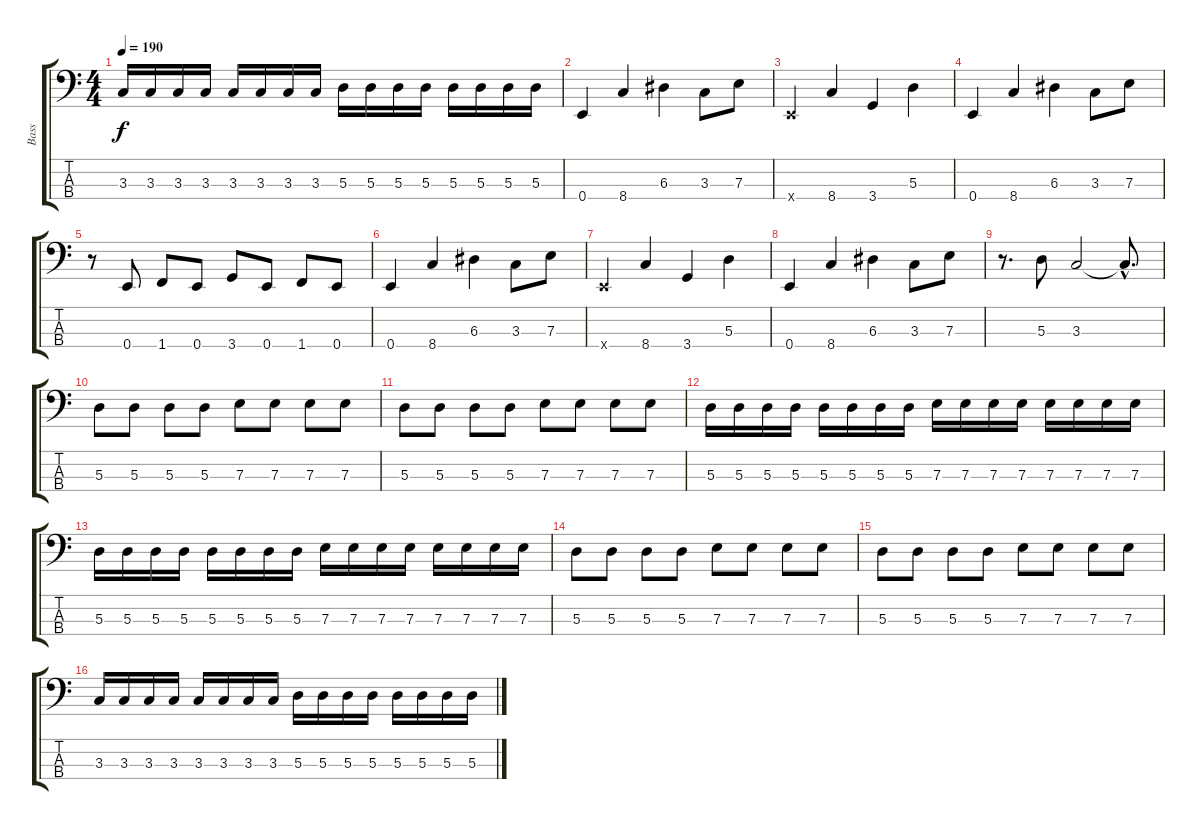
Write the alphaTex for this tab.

\track ("Bass" "Bass") {instrument electricbasspick}
\staff {score tabs}
\tuning (G2 D2 A1 E1) {hide}
\ts (4 4)
\tempo 190
\clef f4
\ks c
3.3.16{dy f} 3.3.16 3.3.16 3.3.16 3.3.16 3.3.16 3.3.16 3.3.16 5.3.16 5.3.16 5.3.16 5.3.16 5.3.16 5.3.16 5.3.16 5.3.16 |
0.4.4 8.4.4 6.3.4 3.3.8 7.3.8 |
0.4{x}.4 8.4.4 3.4.4 5.3.4 |
0.4.4 8.4.4 6.3.4 3.3.8 7.3.8 |
r.8 0.4.8 1.4.8 0.4.8 3.4.8 0.4.8 1.4.8 0.4.8 |
0.4.4 8.4.4 6.3.4 3.3.8 7.3.8 |
0.4{x}.4 8.4.4 3.4.4 5.3.4 |
0.4.4 8.4.4 6.3.4 3.3.8 7.3.8 |
r.8{d} 5.3.8 3.3.2 3.3{hac t}.8{d} |
5.3.8 5.3.8 5.3.8 5.3.8 7.3.8 7.3.8 7.3.8 7.3.8 |
5.3.8 5.3.8 5.3.8 5.3.8 7.3.8 7.3.8 7.3.8 7.3.8 |
5.3.16 5.3.16 5.3.16 5.3.16 5.3.16 5.3.16 5.3.16 5.3.16 7.3.16 7.3.16 7.3.16 7.3.16 7.3.16 7.3.16 7.3.16 7.3.16 |
5.3.16 5.3.16 5.3.16 5.3.16 5.3.16 5.3.16 5.3.16 5.3.16 7.3.16 7.3.16 7.3.16 7.3.16 7.3.16 7.3.16 7.3.16 7.3.16 |
5.3.8 5.3.8 5.3.8 5.3.8 7.3.8 7.3.8 7.3.8 7.3.8 |
5.3.8 5.3.8 5.3.8 5.3.8 7.3.8 7.3.8 7.3.8 7.3.8 |
3.3.16 3.3.16 3.3.16 3.3.16 3.3.16 3.3.16 3.3.16 3.3.16 5.3.16 5.3.16 5.3.16 5.3.16 5.3.16 5.3.16 5.3.16 5.3.16
